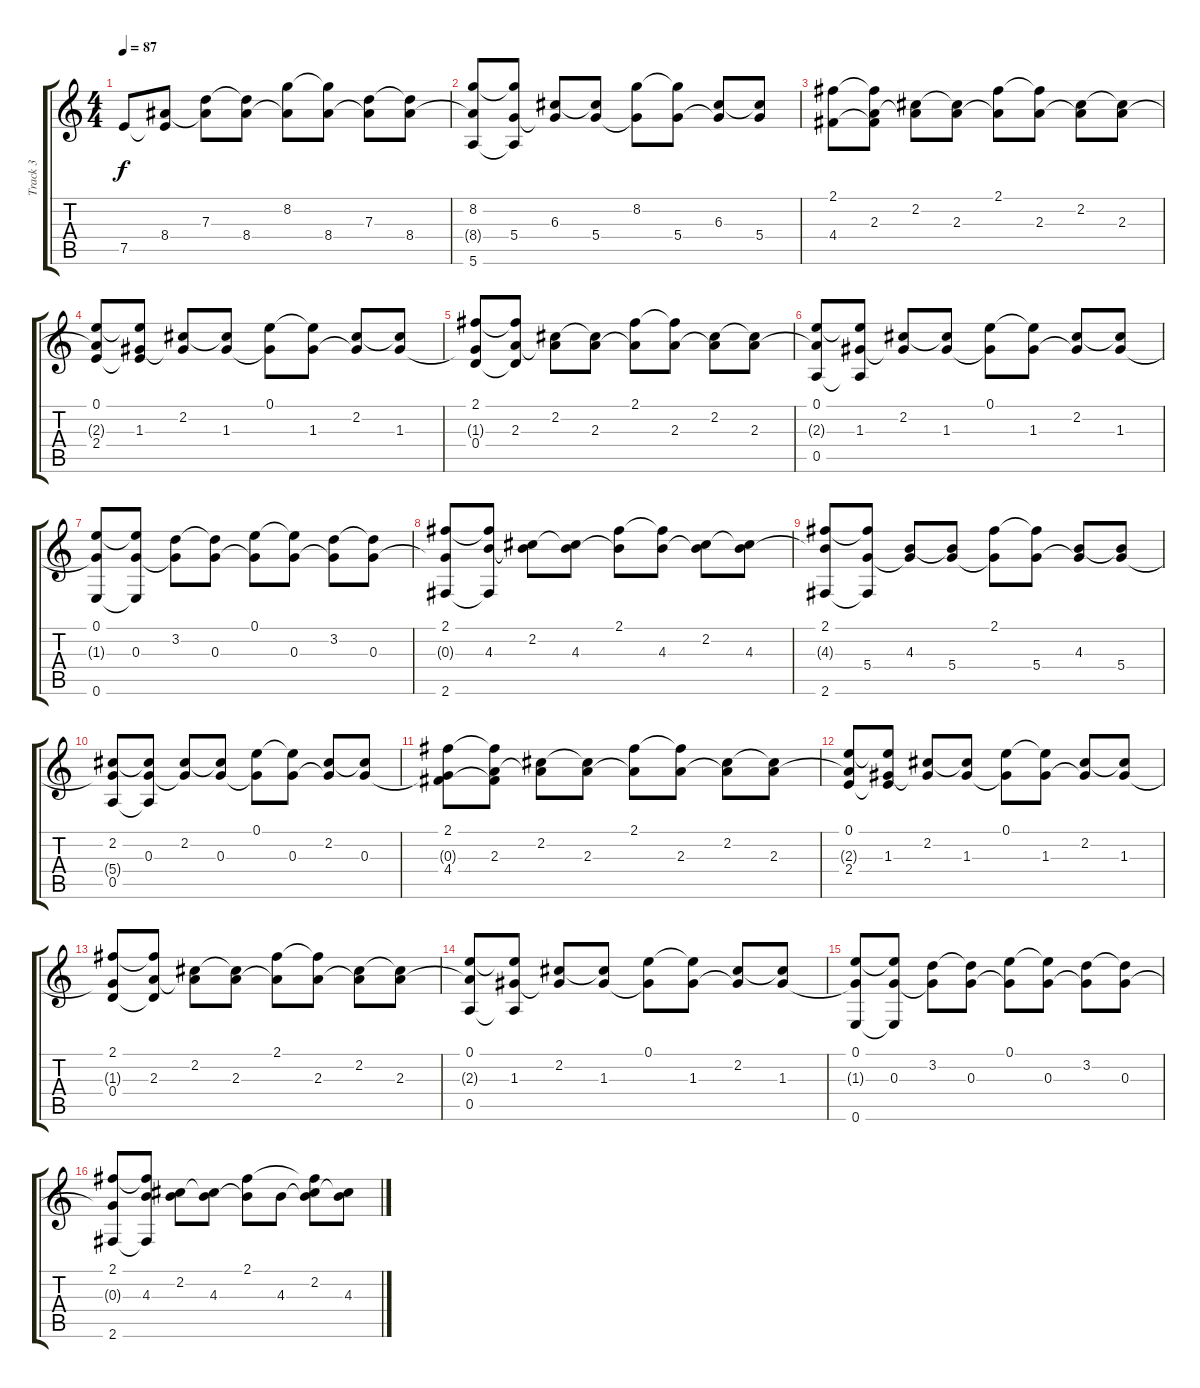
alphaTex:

\track ("Track 3" "Track 3") {instrument acousticguitarnylon}
\staff {score tabs}
\tuning (E4 B3 G3 D3 A2 E2) {hide}
\ts (4 4)
\tempo 87
\clef g2
\ks c
7.5.8{dy f} (8.4 7.5{t}).8 (7.3 8.4{t}).8 (7.3{t} 8.4).8 (8.2 8.4{t}).8 (8.2{t} 8.4).8 (7.3 8.4{t}).8 (7.3{t} 8.4).8 |
(8.2 8.4{t} 5.6).8 (8.2{t} 5.4 5.6{t}).8 (6.3 5.4{t}).8 (6.3{t} 5.4).8 (8.2 5.4{t}).8 (8.2{t} 5.4).8 (6.3 5.4{t}).8 (6.3{t} 5.4).8 |
(2.1 4.4).8 (2.1{t} 2.3 4.4{t}).8 (2.2 2.3{t}).8 (2.2{t} 2.3).8 (2.1 2.3{t}).8 (2.1{t} 2.3).8 (2.2 2.3{t}).8 (2.2{t} 2.3).8 |
(0.1 2.3{t} 2.4).8 (0.1{t} 1.3 2.4{t}).8 (2.2 1.3{t}).8 (2.2{t} 1.3).8 (0.1 1.3{t}).8 (0.1{t} 1.3).8 (2.2 1.3{t}).8 (2.2{t} 1.3).8 |
(2.1 1.3{t} 0.4).8 (2.1{t} 2.3 0.4{t}).8 (2.2 2.3{t}).8 (2.2{t} 2.3).8 (2.1 2.3{t}).8 (2.1{t} 2.3).8 (2.2 2.3{t}).8 (2.2{t} 2.3).8 |
(0.1 2.3{t} 0.5).8 (0.1{t} 1.3 0.5{t}).8 (2.2 1.3{t}).8 (2.2{t} 1.3).8 (0.1 1.3{t}).8 (0.1{t} 1.3).8 (2.2 1.3{t}).8 (2.2{t} 1.3).8 |
(0.1 1.3{t} 0.6).8 (0.1{t} 0.3 0.6{t}).8 (3.2 0.3{t}).8 (3.2{t} 0.3).8 (0.1 0.3{t}).8 (0.1{t} 0.3).8 (3.2 0.3{t}).8 (3.2{t} 0.3).8 |
(2.1 0.3{t} 2.6).8 (2.1{t} 4.3 2.6{t}).8 (2.2 4.3{t}).8 (2.2{t} 4.3).8 (2.1 4.3{t}).8 (2.1{t} 4.3).8 (2.2 4.3{t}).8 (2.2{t} 4.3).8 |
(2.1 4.3{t} 2.6).8 (2.1{t} 5.4 2.6{t}).8 (4.3 5.4{t}).8 (4.3{t} 5.4).8 (2.1 5.4{t}).8 (2.1{t} 5.4).8 (4.3 5.4{t}).8 (4.3{t} 5.4).8 |
(2.2 5.4{t} 0.5).8 (2.2{t} 0.3 0.5{t}).8 (2.2 0.3{t}).8 (2.2{t} 0.3).8 (0.1 0.3{t}).8 (0.1{t} 0.3).8 (2.2 0.3{t}).8 (2.2{t} 0.3).8 |
(2.1 0.3{t} 4.4).8 (2.1{t} 2.3 4.4{t}).8 (2.2 2.3{t}).8 (2.2{t} 2.3).8 (2.1 2.3{t}).8 (2.1{t} 2.3).8 (2.2 2.3{t}).8 (2.2{t} 2.3).8 |
(0.1 2.3{t} 2.4).8 (0.1{t} 1.3 2.4{t}).8 (2.2 1.3{t}).8 (2.2{t} 1.3).8 (0.1 1.3{t}).8 (0.1{t} 1.3).8 (2.2 1.3{t}).8 (2.2{t} 1.3).8 |
(2.1 1.3{t} 0.4).8 (2.1{t} 2.3 0.4{t}).8 (2.2 2.3{t}).8 (2.2{t} 2.3).8 (2.1 2.3{t}).8 (2.1{t} 2.3).8 (2.2 2.3{t}).8 (2.2{t} 2.3).8 |
(0.1 2.3{t} 0.5).8 (0.1{t} 1.3 0.5{t}).8 (2.2 1.3{t}).8 (2.2{t} 1.3).8 (0.1 1.3{t}).8 (0.1{t} 1.3).8 (2.2 1.3{t}).8 (2.2{t} 1.3).8 |
(0.1 1.3{t} 0.6).8 (0.1{t} 0.3 0.6{t}).8 (3.2 0.3{t}).8 (3.2{t} 0.3).8 (0.1 0.3{t}).8 (0.1{t} 0.3).8 (3.2 0.3{t}).8 (3.2{t} 0.3).8 |
(2.1 0.3{t} 2.6).8 (2.1{t} 4.3 2.6{t}).8 (2.2 4.3{t}).8 (2.2{t} 4.3).8 (2.1 4.3{t}).8 4.3.8 (2.1{t} 2.2 4.3{t}).8 (2.2{t} 4.3).8
